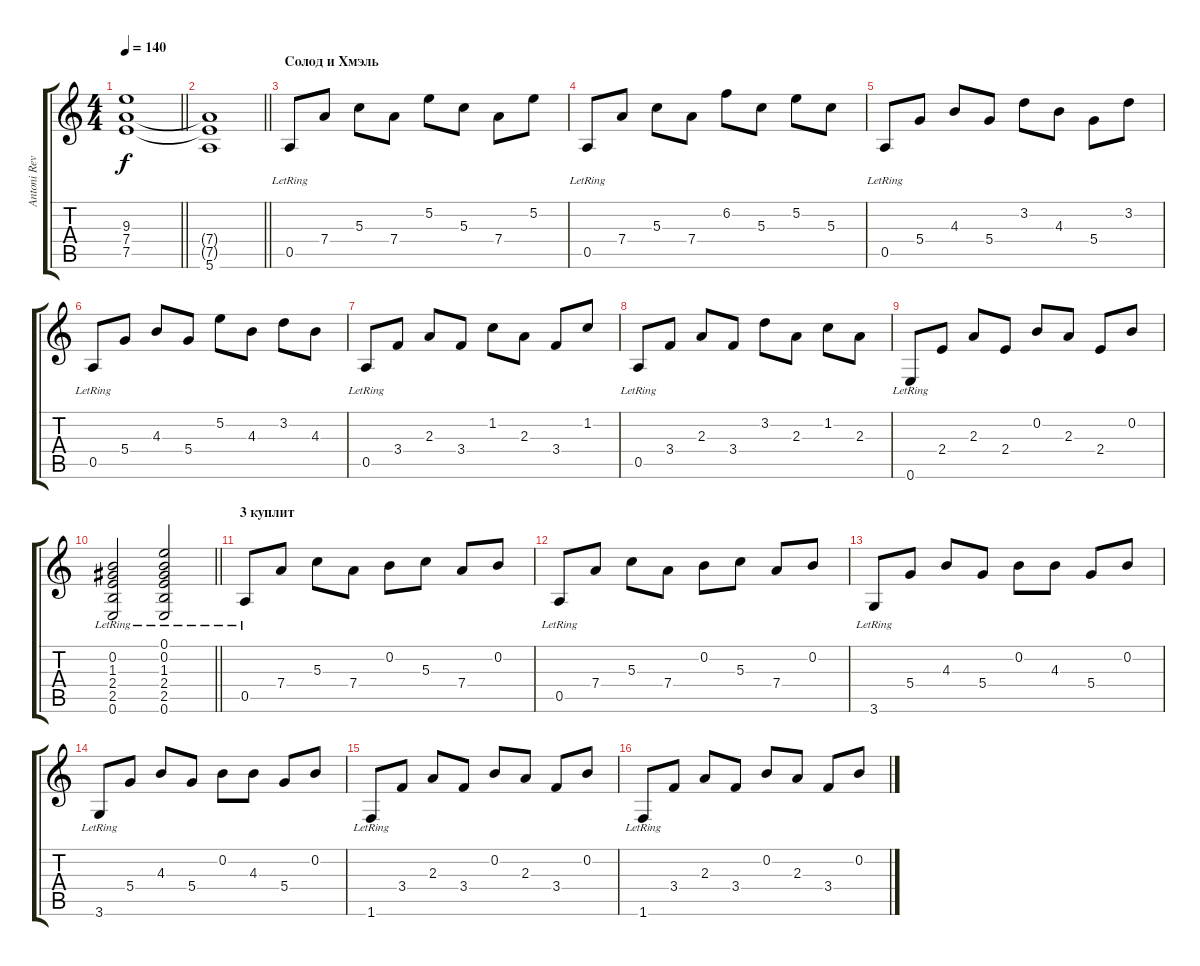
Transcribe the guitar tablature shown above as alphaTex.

\track ("Antoni Revenson" "Antoni Rev") {instrument overdrivenguitar}
\staff {score tabs}
\tuning (E4 B3 G3 D3 A2 E2) {hide}
\ts (4 4)
\tempo 140
\clef g2
\barLineRight lightlight
\ks c
(9.3 7.4 7.5).1{dy f} |
\barLineRight lightlight
(7.4{t} 7.5{t} 5.6).1 |
\section ("" "Солод и Хмэль")
0.5{lr}.8{instrument acousticguitarsteel} 7.4.8 5.3.8 7.4.8 5.2.8 5.3.8 7.4.8 5.2.8 |
0.5{lr}.8 7.4.8 5.3.8 7.4.8 6.2.8 5.3.8 5.2.8 5.3.8 |
0.5{lr}.8 5.4.8 4.3.8 5.4.8 3.2.8 4.3.8 5.4.8 3.2.8 |
0.5{lr}.8 5.4.8 4.3.8 5.4.8 5.2.8 4.3.8 3.2.8 4.3.8 |
0.5{lr}.8 3.4.8 2.3.8 3.4.8 1.2.8 2.3.8 3.4.8 1.2.8 |
0.5{lr}.8 3.4.8 2.3.8 3.4.8 3.2.8 2.3.8 1.2.8 2.3.8 |
0.6{lr}.8 2.4.8 2.3.8 2.4.8 0.2.8 2.3.8 2.4.8 0.2.8 |
\barLineRight lightlight
(0.2{lr} 1.3{lr} 2.4{lr} 2.5{lr} 0.6{lr}).2 (0.1{lr} 0.2{lr} 1.3{lr} 2.4{lr} 2.5{lr} 0.6{lr}).2 |
\section ("" "3 куплит")
0.5{lr}.8 7.4.8 5.3.8 7.4.8 0.2.8 5.3.8 7.4.8 0.2.8 |
0.5{lr}.8 7.4.8 5.3.8 7.4.8 0.2.8 5.3.8 7.4.8 0.2.8 |
3.6{lr}.8 5.4.8 4.3.8 5.4.8 0.2.8 4.3.8 5.4.8 0.2.8 |
3.6{lr}.8 5.4.8 4.3.8 5.4.8 0.2.8 4.3.8 5.4.8 0.2.8 |
1.6{lr}.8 3.4.8 2.3.8 3.4.8 0.2.8 2.3.8 3.4.8 0.2.8 |
1.6{lr}.8 3.4.8 2.3.8 3.4.8 0.2.8 2.3.8 3.4.8 0.2.8
